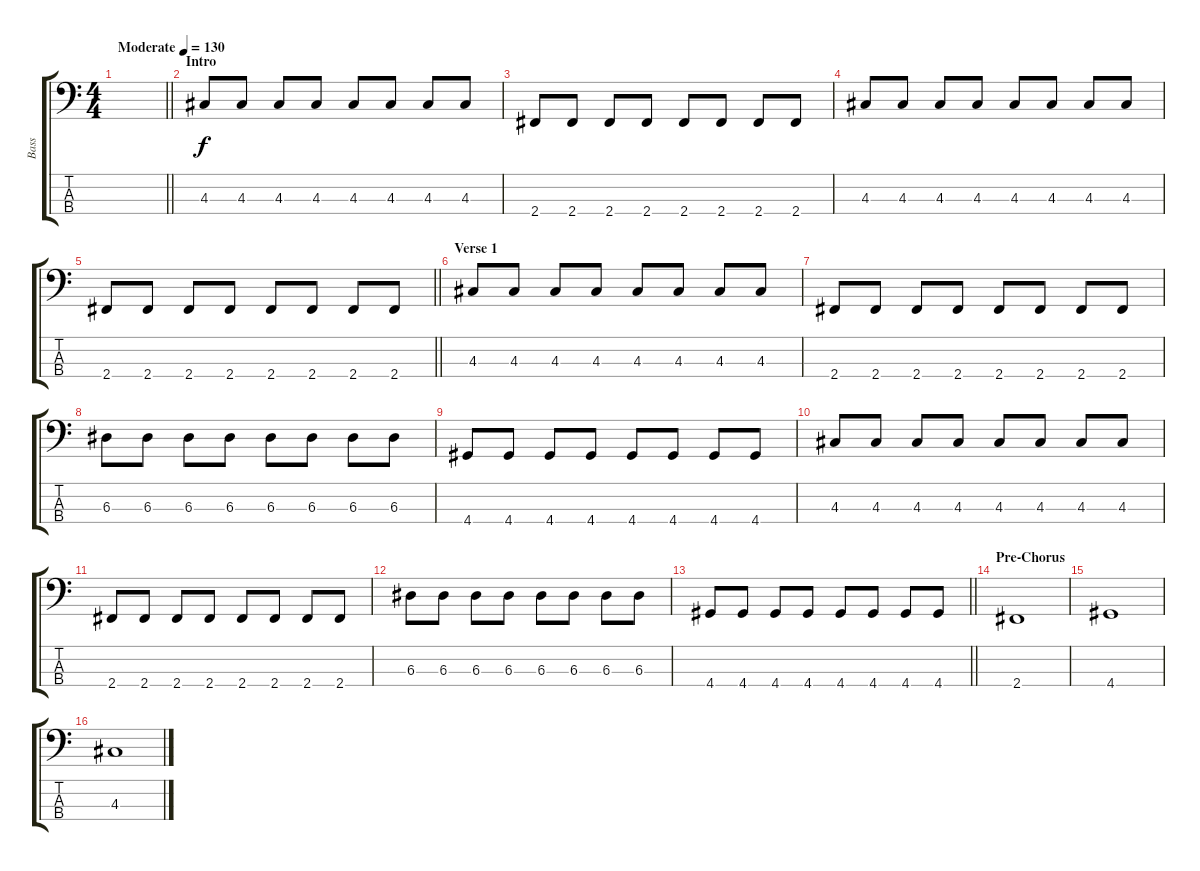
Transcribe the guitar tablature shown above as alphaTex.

\track ("Bass" "Bass") {instrument electricbassfinger}
\staff {score tabs}
\tuning (G2 D2 A1 E1) {hide}
\ts (4 4)
\tempo (130 "Moderate")
\clef f4
\barLineRight lightlight
\ks c
|
\section ("" "Intro")
4.3.8 4.3.8 4.3.8 4.3.8 4.3.8 4.3.8 4.3.8 4.3.8 |
2.4.8 2.4.8 2.4.8 2.4.8 2.4.8 2.4.8 2.4.8 2.4.8 |
4.3.8 4.3.8 4.3.8 4.3.8 4.3.8 4.3.8 4.3.8 4.3.8 |
\barLineRight lightlight
2.4.8 2.4.8 2.4.8 2.4.8 2.4.8 2.4.8 2.4.8 2.4.8 |
\section ("" "Verse 1")
4.3.8 4.3.8 4.3.8 4.3.8 4.3.8 4.3.8 4.3.8 4.3.8 |
2.4.8 2.4.8 2.4.8 2.4.8 2.4.8 2.4.8 2.4.8 2.4.8 |
6.3.8 6.3.8 6.3.8 6.3.8 6.3.8 6.3.8 6.3.8 6.3.8 |
4.4.8 4.4.8 4.4.8 4.4.8 4.4.8 4.4.8 4.4.8 4.4.8 |
4.3.8 4.3.8 4.3.8 4.3.8 4.3.8 4.3.8 4.3.8 4.3.8 |
2.4.8 2.4.8 2.4.8 2.4.8 2.4.8 2.4.8 2.4.8 2.4.8 |
6.3.8 6.3.8 6.3.8 6.3.8 6.3.8 6.3.8 6.3.8 6.3.8 |
\barLineRight lightlight
4.4.8 4.4.8 4.4.8 4.4.8 4.4.8 4.4.8 4.4.8 4.4.8 |
\section ("" "Pre-Chorus")
2.4.1 |
4.4.1 |
4.3.1
